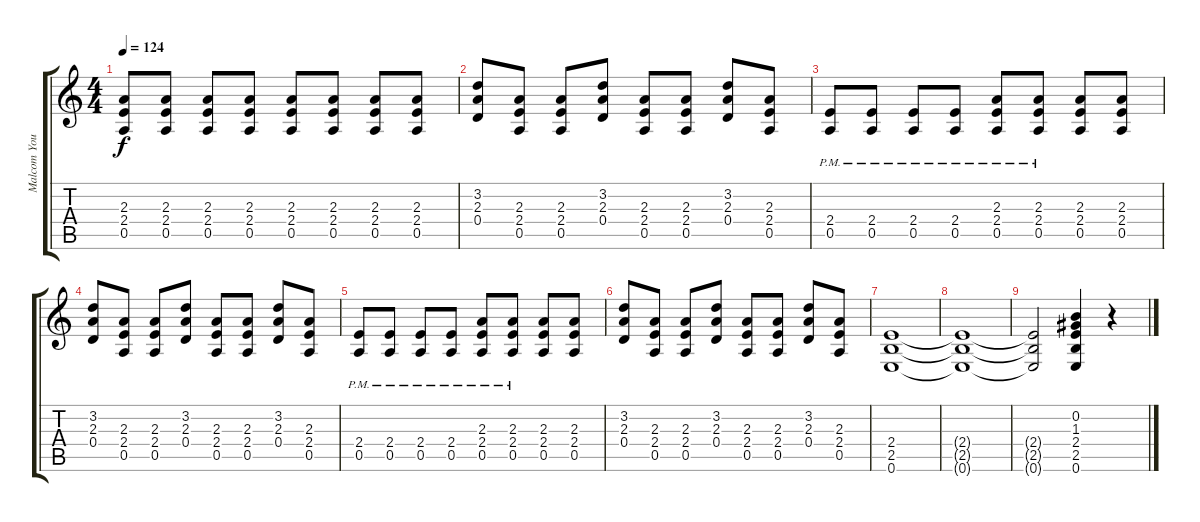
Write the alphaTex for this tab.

\track ("Malcom Young (Second Guitar)" "Malcom You") {instrument distortionguitar}
\staff {score tabs}
\tuning (E4 B3 G3 D3 A2 E2) {hide}
\ts (4 4)
\tempo 124
\clef g2
\ks c
(2.3 2.4 0.5).8{dy f volume 14} (2.3 2.4 0.5).8 (2.3 2.4 0.5).8 (2.3 2.4 0.5).8 (2.3 2.4 0.5).8 (2.3 2.4 0.5).8 (2.3 2.4 0.5).8 (2.3 2.4 0.5).8 |
(3.2 2.3 0.4).8 (2.3 2.4 0.5).8 (2.3 2.4 0.5).8 (3.2 2.3 0.4).8 (2.3 2.4 0.5).8 (2.3 2.4 0.5).8 (3.2 2.3 0.4).8 (2.3 2.4 0.5).8 |
(2.4{pm} 0.5{pm}).8 (2.4{pm} 0.5{pm}).8 (2.4{pm} 0.5{pm}).8 (2.4{pm} 0.5{pm}).8 (2.3{pm} 2.4{pm} 0.5{pm}).8 (2.3{pm} 2.4{pm} 0.5{pm}).8 (2.3 2.4 0.5).8 (2.3 2.4 0.5).8 |
(3.2 2.3 0.4).8 (2.3 2.4 0.5).8 (2.3 2.4 0.5).8 (3.2 2.3 0.4).8 (2.3 2.4 0.5).8 (2.3 2.4 0.5).8 (3.2 2.3 0.4).8 (2.3 2.4 0.5).8 |
(2.4{pm} 0.5{pm}).8 (2.4{pm} 0.5{pm}).8 (2.4{pm} 0.5{pm}).8 (2.4{pm} 0.5{pm}).8 (2.3{pm} 2.4{pm} 0.5{pm}).8 (2.3{pm} 2.4{pm} 0.5{pm}).8 (2.3 2.4 0.5).8 (2.3 2.4 0.5).8 |
(3.2 2.3 0.4).8 (2.3 2.4 0.5).8 (2.3 2.4 0.5).8 (3.2 2.3 0.4).8 (2.3 2.4 0.5).8 (2.3 2.4 0.5).8 (3.2 2.3 0.4).8 (2.3 2.4 0.5).8 |
(2.4 2.5 0.6).1 |
(2.4{t} 2.5{t} 0.6{t}).1 |
(2.4{t} 2.5{t} 0.6{t}).2 (0.2 1.3 2.4 2.5 0.6).4 r.4
